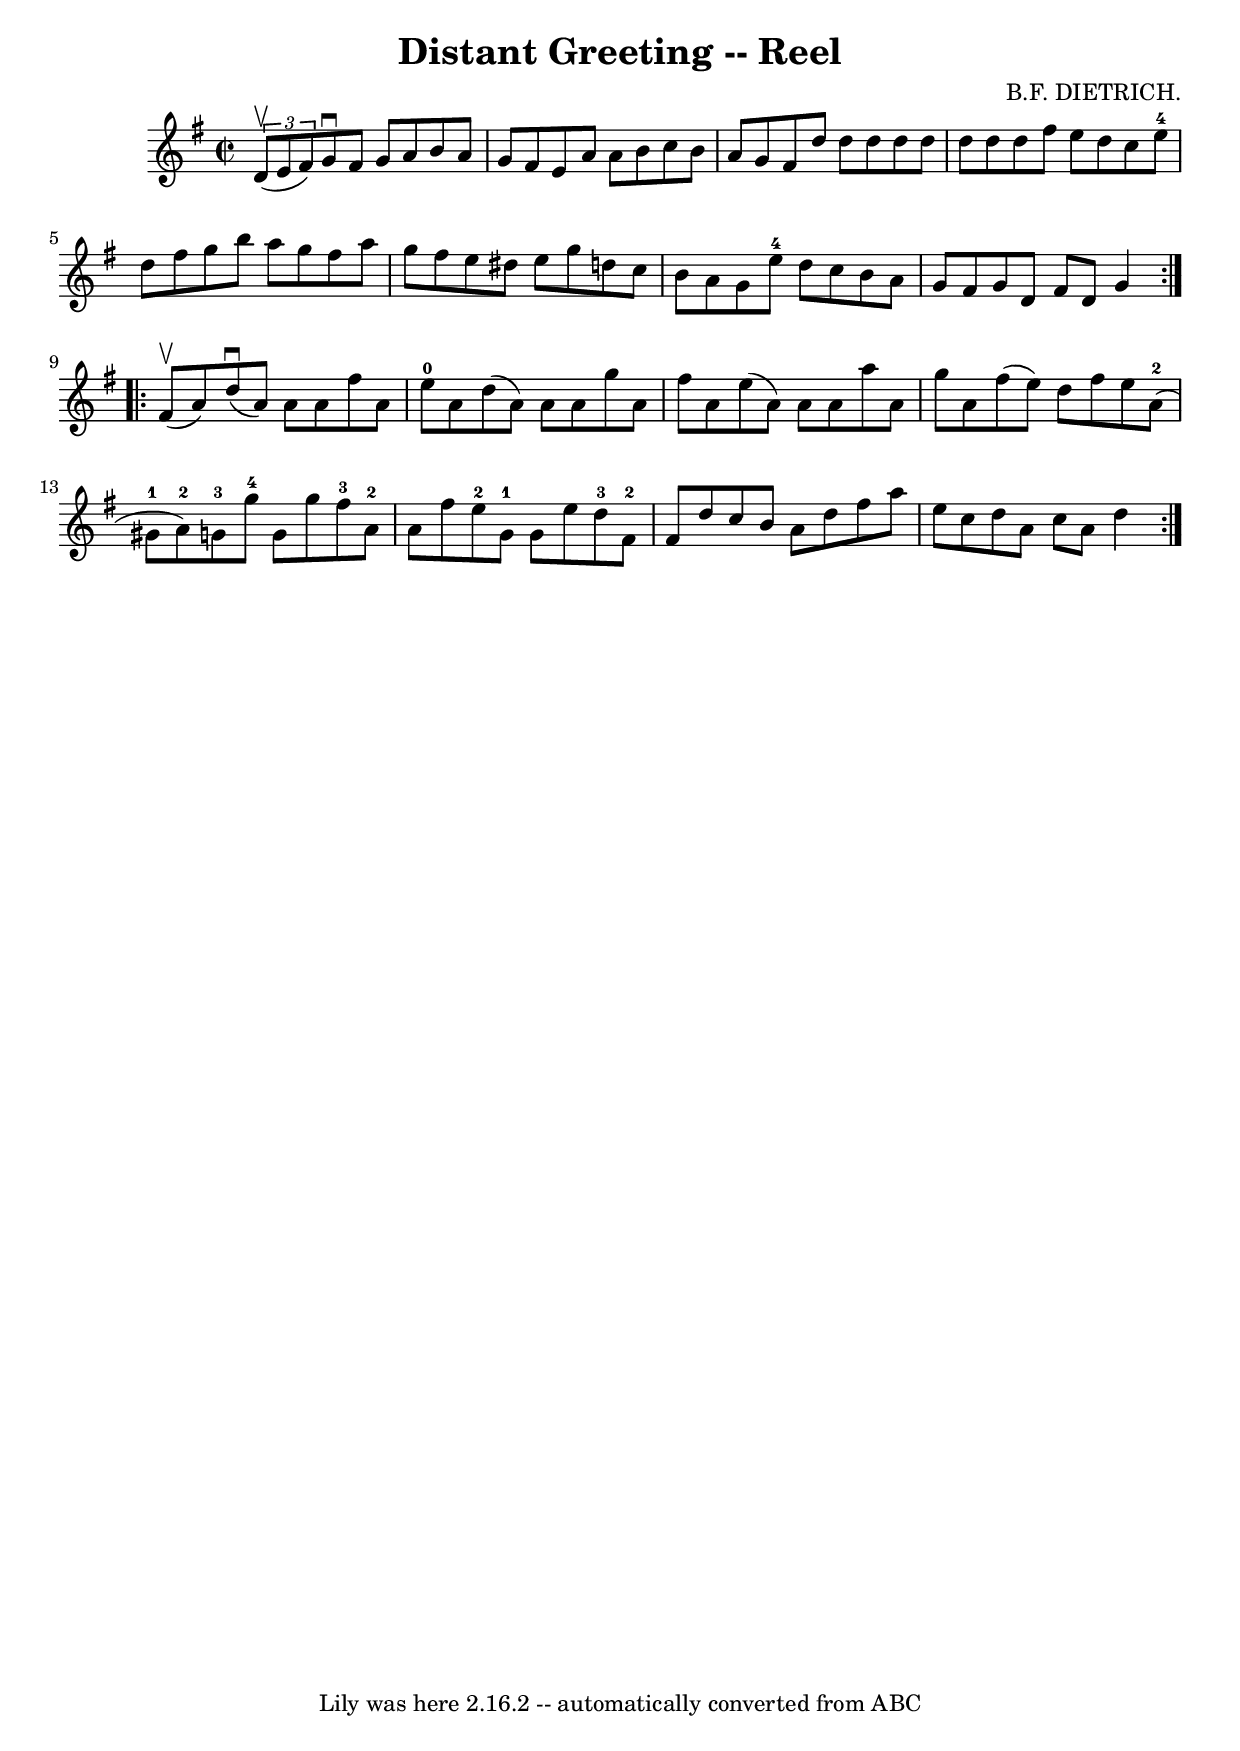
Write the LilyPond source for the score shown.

\version "2.16.2"
\include "Mammoth.ily"
\header {
  %% book = "Ryan's Mammoth Collection"
  composer = "B.F. DIETRICH."
  crossRefNumber = "1"
  footnotes = "\\\\368"
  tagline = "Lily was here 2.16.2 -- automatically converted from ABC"
  title = "Distant Greeting -- Reel"

}
voicedefault =  {



  \repeat volta 2 {

    \override Staff.TimeSignature #'style = #'C
    \time 2/2 
    \key g \major
    \times 2/3 { d'8^\upbow(e'8 fis'8) 
	       } 
    |
    g'8^\downbow fis'8 g'8 a'8 b'8 a'8 g'8 fis'8  
    |
    e'8 a'8 a'8 b'8 c''8 b'8 a'8 g'8    |
    
    fis'8 d''8 d''8 d''8 d''8 d''8 d''8 d''8    |
    
    d''8 fis''8 e''8 d''8 c''8 e''8-4 d''8 fis''8    
    |
    g''8 b''8 a''8 g''8 fis''8 a''8 g''8 fis''8   
    |
    e''8 dis''8 e''8 g''8 d''!8 c''8 b'8 a'8    
    |
    g'8 e''8-4 d''8 c''8 b'8 a'8 g'8 fis'8    
    |
    g'8 d'8 fis'8 d'8 g'4    
  }     
  \repeat volta 2 {
    fis'8 
    ^\upbow(a'8) |
    d''8^\downbow(a'8) a'8 a'8    
    fis''8 a'8 e''8-0 a'8    |
    d''8 (a'8) a'8 a'8    
    g''8 a'8 fis''8 a'8    |
    e''8 (a'8) a'8 a'8    
    a''8 a'8 g''8 a'8    |
    fis''8 (e''8) d''8 fis''8 
    e''8 a'8-2(gis'8-1 a'8-2)   |
    g'8-3   
    g''8-4 g'8 g''8 fis''8-3 a'8-2 a'8 fis''8    |
    
    e''8-2 g'8-1 g'8 e''8 d''8-3 fis'8-2 fis'8    
    d''8    |
    c''8 b'8 a'8 d''8 fis''8 a''8 e''8 c''8 
    |
    d''8 a'8 c''8 a'8 d''4    
  }   

}

\score{
  <<

    \context Staff="default"
    {
      \voicedefault 
      
    }

  >>
  \layout {
    
  }
  \midi {
  }

}
